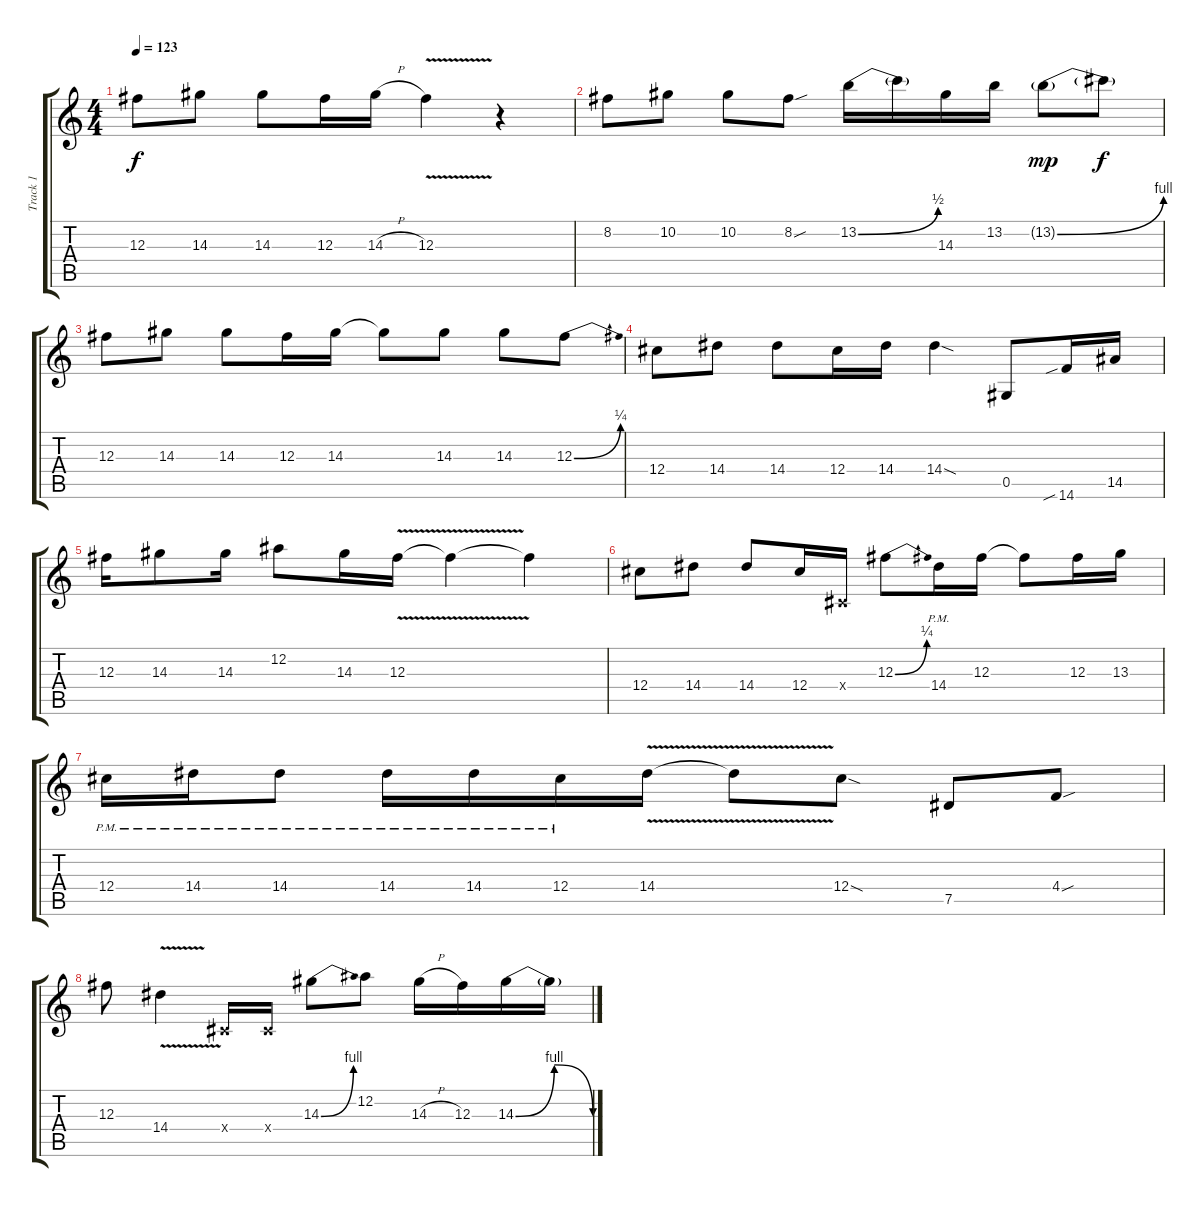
\track ("Track 1" "Track 1") {instrument distortionguitar}
\staff {score tabs}
\tuning (Eb4 Bb3 Gb3 Db3 Ab2 Eb2) {hide}
\ts (4 4)
\tempo 123
\clef g2
\ks c
12.3.8{dy f} 14.3.8 14.3.8 12.3.16 14.3{h}.16 12.3{v}.4 r.4 |
8.2.8 10.2.8 10.2.8 8.2{sou}.8 13.2{be (bend 0 0 60 2)}.16 13.2{t}.16 14.3.16 13.2.16 13.2{be (bend 0 0 60 4) g}.8{dy mp} 13.2{t}.8{dy f} |
12.3.8 14.3.8 14.3.8 12.3.16 14.3.16 14.3{t}.8 14.3.8 14.3.8 12.3{be (bend 0 0 60 1)}.8 |
12.4.8 14.4.8 14.4.8 12.4.16 14.4.16 14.4{sod}.4 0.5.8 14.6{sib}.16 14.5.16 |
12.3.16 14.3.8 14.3.16 12.2.8 14.3.16 12.3{v}.16 12.3{t}.4 12.3{t}.4 |
12.4.8 14.4.8 14.4.8 12.4.16 0.4{x}.16 12.3{be (bend 0 0 60 1)}.8 14.4{pm}.16 12.3.16 12.3{t}.8 12.3.16 13.3.16 |
12.4{pm}.16 14.4{pm}.16 14.4{pm}.8 14.4{pm}.16 14.4{pm}.16 12.4{pm}.16 14.4{v}.16 14.4{t}.8 12.4{sod}.8 7.5.8 4.4{sou}.8 |
12.3.8 14.4{v}.4 0.4{x}.16 0.4{x}.16 14.3{be (bend 0 0 60 4)}.8 12.2.8 14.3{h}.16 12.3.16 14.3{be (bendrelease 0 0 15 4 15 4 60 0)}.16 14.3{t}.16
